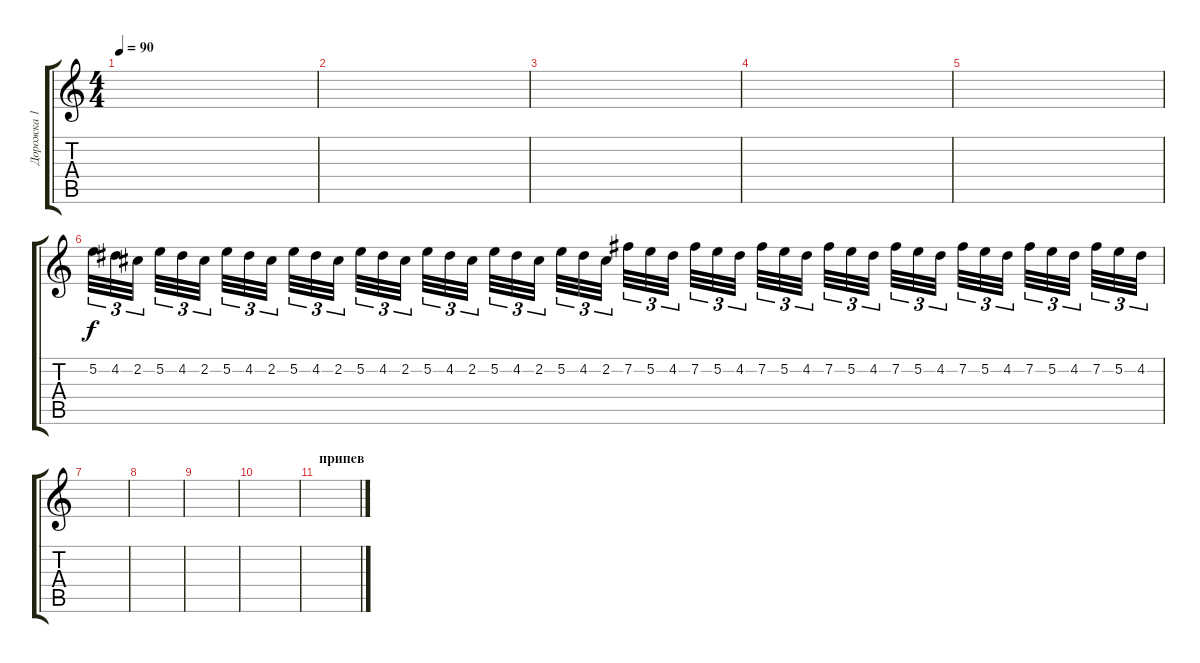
\track ("Дорожка 1" "Дорожка 1") {instrument overdrivenguitar}
\staff {score tabs}
\tuning (E4 B3 G3 D3 A2 E2) {hide}
\ts (4 4)
\tempo 90
\clef g2
\ks c
|
|
|
|
|
5.2.32{tu (3 2)} 4.2.32{tu (3 2)} 2.2.32{tu (3 2)} 5.2.32{tu (3 2)} 4.2.32{tu (3 2)} 2.2.32{tu (3 2)} 5.2.32{tu (3 2)} 4.2.32{tu (3 2)} 2.2.32{tu (3 2)} 5.2.32{tu (3 2)} 4.2.32{tu (3 2)} 2.2.32{tu (3 2)} 5.2.32{tu (3 2)} 4.2.32{tu (3 2)} 2.2.32{tu (3 2)} 5.2.32{tu (3 2)} 4.2.32{tu (3 2)} 2.2.32{tu (3 2)} 5.2.32{tu (3 2)} 4.2.32{tu (3 2)} 2.2.32{tu (3 2)} 5.2.32{tu (3 2)} 4.2.32{tu (3 2)} 2.2.32{tu (3 2)} 7.2.32{tu (3 2)} 5.2.32{tu (3 2)} 4.2.32{tu (3 2)} 7.2.32{tu (3 2)} 5.2.32{tu (3 2)} 4.2.32{tu (3 2)} 7.2.32{tu (3 2)} 5.2.32{tu (3 2)} 4.2.32{tu (3 2)} 7.2.32{tu (3 2)} 5.2.32{tu (3 2)} 4.2.32{tu (3 2)} 7.2.32{tu (3 2)} 5.2.32{tu (3 2)} 4.2.32{tu (3 2)} 7.2.32{tu (3 2)} 5.2.32{tu (3 2)} 4.2.32{tu (3 2)} 7.2.32{tu (3 2)} 5.2.32{tu (3 2)} 4.2.32{tu (3 2)} 7.2.32{tu (3 2)} 5.2.32{tu (3 2)} 4.2.32{tu (3 2)} |
|
|
|
|
\section ("" "припев")
